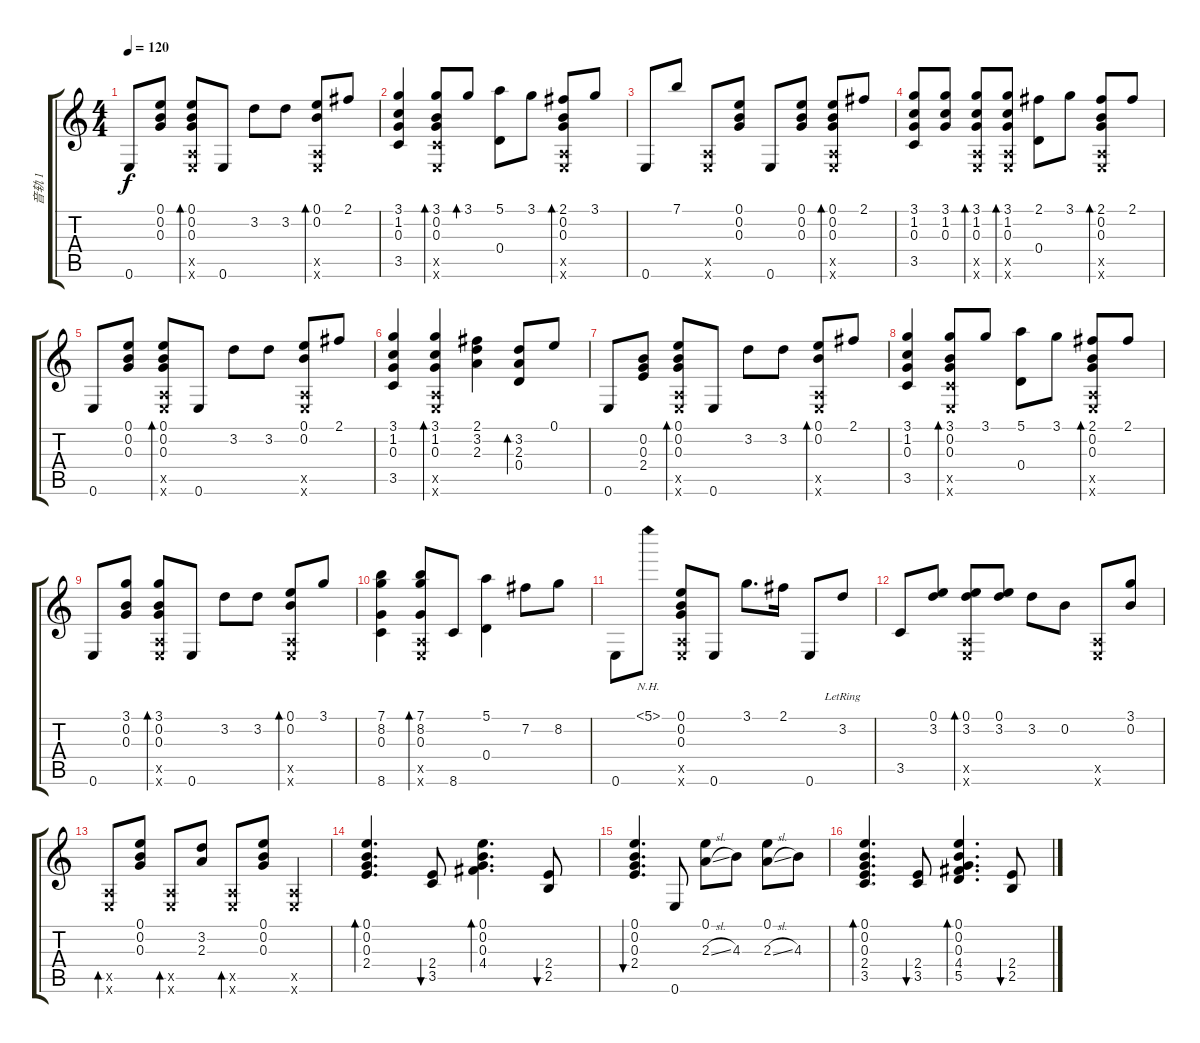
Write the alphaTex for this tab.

\track ("音轨 1" "音轨 1") {instrument acousticguitarsteel}
\staff {score tabs}
\tuning (E4 B3 G3 D3 A2 E2) {hide}
\ts (4 4)
\tempo 120
\clef g2
\ks c
0.6.8{dy f} (0.1 0.2 0.3).8 (0.1 0.2 0.3 0.5{x} 0.6{x}).8{bd 30} 0.6.8 3.2.8 3.2.8 (0.1 0.2 0.5{x} 0.6{x}).8{bd 30} 2.1.8 |
(3.1 1.2 0.3 3.5).4 (3.1 0.2 0.3 3.5{x} 0.6{x}).8{bd 30} 3.1.8{bd 30} (5.1 0.4).8 3.1.8 (2.1 0.2 0.3 0.5{x} 0.6{x}).8{bd 30} 3.1.8 |
0.6.8 7.1.8 (0.5{x} 0.6{x}).8 (0.1 0.2 0.3).8 0.6.8 (0.1 0.2 0.3).8 (0.1 0.2 0.3 0.5{x} 0.6{x}).8{bd 30} 2.1.8 |
(3.1 1.2 0.3 3.5).8 (3.1 1.2 0.3).8 (3.1 1.2 0.3 0.5{x} 0.6{x}).8{bd 30} (3.1 1.2 0.3 0.5{x} 0.6{x}).8{bd 30} (2.1 0.4).8 3.1.8 (2.1 0.2 0.3 0.5{x} 0.6{x}).8{bd 30} 2.1.8 |
0.6.8 (0.1 0.2 0.3).8 (0.1 0.2 0.3 0.5{x} 0.6{x}).8{bd 30} 0.6.8 3.2.8 3.2.8 (0.1 0.2 0.5{x} 0.6{x}).8 2.1.8 |
(3.1 1.2 0.3 3.5).4 (3.1 1.2 0.3 0.5{x} 0.6{x}).4{bd 30} (2.1 3.2 2.3).4 (3.2 2.3 0.4).8{bd 480} 0.1.8 |
0.6.8 (0.2 0.3 2.4).8 (0.1 0.2 0.3 0.5{x} 0.6{x}).8{bd 30} 0.6.8 3.2.8 3.2.8 (0.1 0.2 0.5{x} 0.6{x}).8{bd 30} 2.1.8 |
(3.1 1.2 0.3 3.5).4 (3.1 0.2 0.3 3.5{x} 0.6{x}).8{bd 30} 3.1.8 (5.1 0.4).8 3.1.8 (2.1 0.2 0.3 0.5{x} 0.6{x}).8{bd 30} 2.1.8 |
0.6.8 (3.1 0.2 0.3).8 (3.1 0.2 0.3 0.5{x} 0.6{x}).8{bd 30} 0.6.8 3.2.8 3.2.8 (0.1 0.2 0.5{x} 0.6{x}).8{bd 30} 3.1.8 |
(7.1 8.2 0.3 8.6).4 (7.1 8.2 0.3 0.5{x} 0.6{x}).8{bd 30} 8.6.8 (5.1 0.4).4 7.2.8 8.2.8 |
0.6.8 5.1{nh}.8 (0.1 0.2 0.3 0.5{x} 0.6{x}).8 0.6.8 3.1.8{d} 2.1.16 0.6.8 3.2{lr}.8 |
3.5.8 (0.1 3.2).8 (0.1 3.2 0.5{x} 0.6{x}).8{bd 30} (0.1 3.2).8 3.2.8 0.2.8 (0.5{x} 0.6{x}).8 (3.1 0.2).8 |
(0.5{x} 0.6{x}).8{bd 30} (0.1 0.2 0.3).8 (0.5{x} 0.6{x}).8{bd 30} (3.2 2.3).8 (0.5{x} 0.6{x}).8{bd 30} (0.1 0.2 0.3).8 (0.5{x} 0.6{x}).4 |
(0.1 0.2 0.3 2.4).4{d bd 240} (2.4 3.5).8{bu 60} (0.1 0.2 0.3 4.4).4{d bd 60} (2.4 2.5).8{bu 60} |
(0.1 0.2 0.3 2.4).4{d bu 120} 0.6.8 (0.1 2.3{sl}).8 4.3.8 (0.1 2.3{sl}).8 4.3.8 |
(0.1 0.2 0.3 2.4 3.5).4{d bd 240} (2.4 3.5).8{bu 60} (0.1 0.2 0.3 4.4 5.5).4{d bd 60} (2.4 2.5).8{bu 60}
